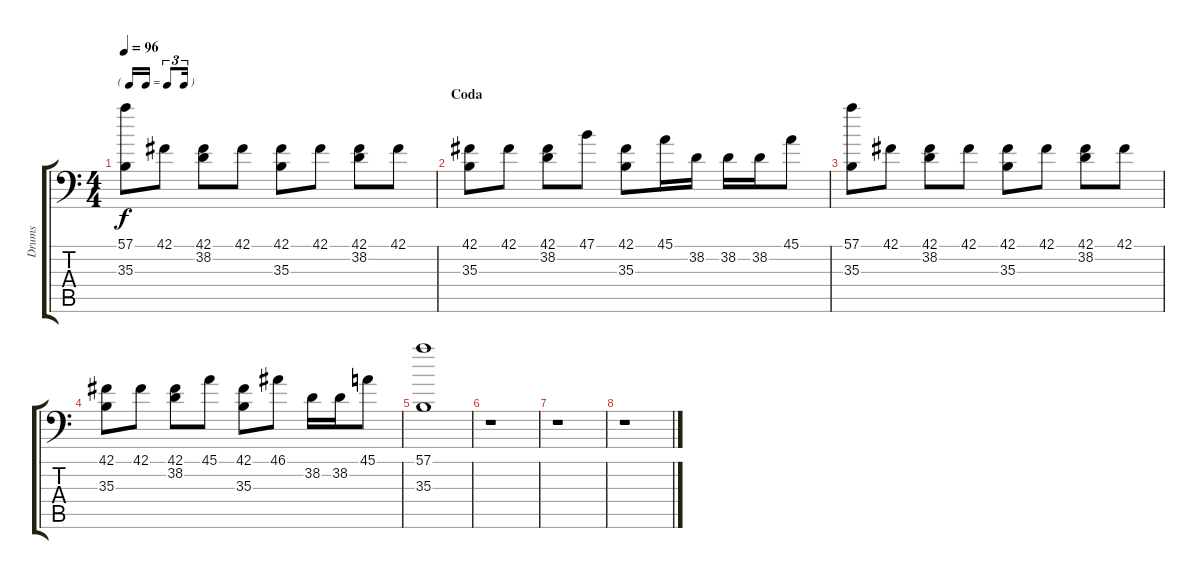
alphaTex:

\track ("Drums" "Drums") {instrument acousticgrandpiano}
\staff {score tabs}
\tuning (C-1 C-1 C-1 C-1 C-1 C-1) {hide}
\ts (4 4)
\tf triplet16th
\tempo 96
\clef f4
\ks c
(57.1 35.3).8{dy f} 42.1.8 (42.1 38.2).8 42.1.8 (42.1 35.3).8 42.1.8 (42.1 38.2).8 42.1.8 |
\section ("" "Coda")
(42.1 35.3).8 42.1.8 (42.1 38.2).8 47.1.8 (42.1 35.3).8 45.1.16 38.2.16 38.2.16 38.2.16 45.1.8 |
(57.1 35.3).8 42.1.8 (42.1 38.2).8 42.1.8 (42.1 35.3).8 42.1.8 (42.1 38.2).8 42.1.8 |
(42.1 35.3).8 42.1.8 (42.1 38.2).8 45.1.8 (42.1 35.3).8 46.1.8 38.2.16 38.2.16 45.1.8 |
(57.1 35.3).1 |
r.1 |
r.1 |
r.1
